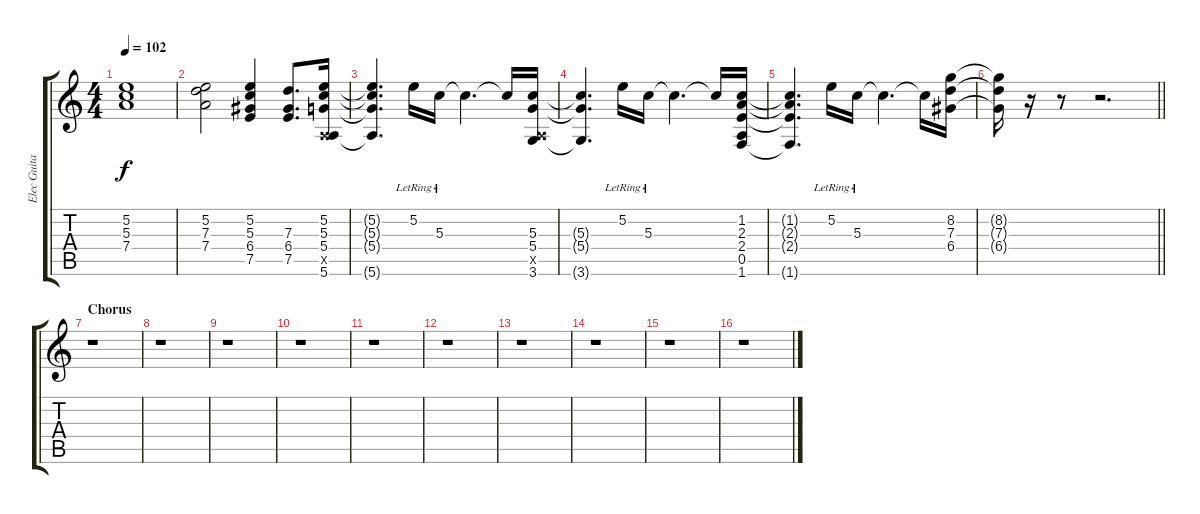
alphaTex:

\track ("Elec Guitar" "Elec Guita") {instrument electricguitarjazz}
\staff {score tabs}
\tuning (E4 B3 G3 D3 A2 E2) {hide}
\ts (4 4)
\tempo 102
\clef g2
\ks c
(5.2{t} 5.3{t} 7.4{t}).1{dy f} |
(5.2 7.3 7.4).2 (5.2 5.3 6.4 7.5).4 (7.3 6.4 7.5).8{d} (5.2 5.3 5.4 0.5{x} 5.6).16 |
(5.2{t} 5.3{t} 5.4{t} 5.6{t}).4{d} 5.2{lr}.16 5.3{lr}.16 5.3{t}.4{d} 5.3{t}.16 (5.3 5.4 0.5{x} 3.6).16 |
(5.3{t} 5.4{t} 3.6{t}).4{d} 5.2{lr}.16 5.3{lr}.16 5.3{t}.4{d} 5.3{t}.16 (1.2 2.3 2.4 0.5 1.6).16 |
(1.2{t} 2.3{t} 2.4{t} 1.6{t}).4{d} 5.2{lr}.16 5.3{lr}.16 5.3{t}.4{d} 5.3{t}.16 (8.2 7.3 6.4).16 |
\barLineRight lightlight
(8.2{t} 7.3{t} 6.4{t}).16 r.16 r.8 r.2{d} |
\section ("" "Chorus")
r.1 |
r.1 |
r.1 |
r.1 |
r.1 |
r.1 |
r.1 |
r.1 |
r.1 |
r.1
